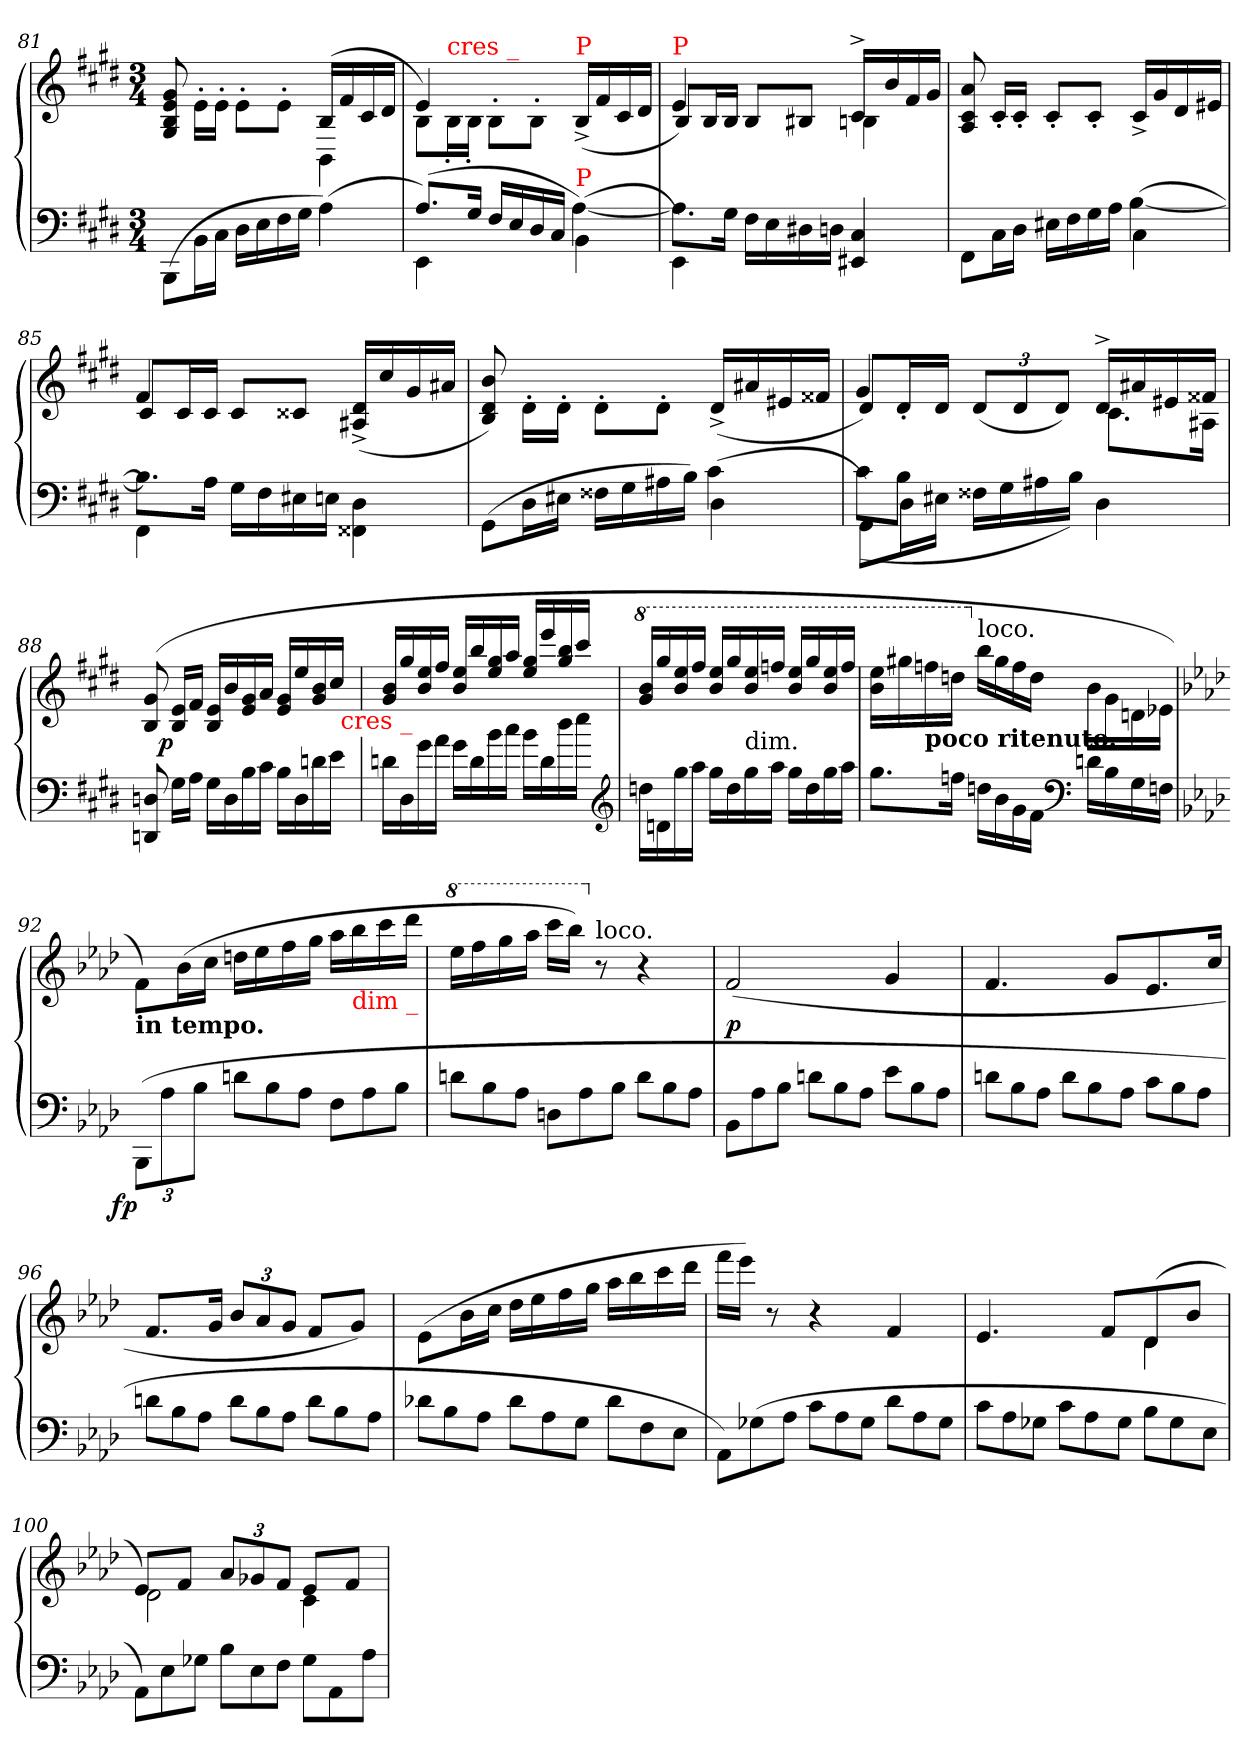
**kern	**kern	**dynam
*part1	*part1	*part1
*staff2	*staff1	*staff1/2
*clefF4	*clefG2	*
*k[f#c#g#d#]	*k[f#c#g#d#]	*
*M3/4	*M3/4	*
=81	=81	=81
*	*^	*
(>8BBB\L	8g#/ 8e/ 8B/ 8G#/	2ryy	.
16BBL	16e'>\LL	.	.
16C#JJ	16e'>JJ	.	.
16D#LL	8e'>\L	.	.
16E	.	.	.
16F#	8e'>J	.	.
16G#JJ	.	.	.
(<4A\)	(>16B/LL	4BB\	.
.	16f#	.	.
.	16c#	.	.
.	16d#JJ	.	.
=82	=82	=82	=82
*^	*	*	*
(<8.AL)	4EE	4e)	8BL	.
!	!	!	!LO:TX:a:color=red:t=cres _	!
.	.	.	16B'>L	.
16G#Jk	.	.	16B'>JJ	.
16F#/LL	4ryy	4ryy	8B'>\L	.
16E	.	.	.	.
16D#	.	.	8B'>J	.
16C#JJ	.	.	.	.
!	!	!LO:TX:a:color=red:t=P	!	!
!LO:TX:a:color=red:t=P	!	!	!	!
(>4BB\)	[4A	(>16B^>/LL	4ryy	.
.	.	16f#	.	.
.	.	16c#	.	.
.	.	16d#JJ	.	.
=83	=83	=83	=83	=83
!	!	!LO:TX:a:color=red:t=P	!	!
8.A\L]	4EE)	4e)	8B/L	.
.	.	.	16B/L	.
16G#Jk	.	.	16B/JJ	.
16F#\LL	4ryy	4ryy	8B/L	.
16E	.	.	.	.
16D#X	.	.	8B#X/J	.
16DnJJ	.	.	.	.
4ryy	4C# 4EE#X	16c#^>/LL	4Bn\	.
.	.	16b	.	.
.	.	16f#	.	.
.	.	16g#JJ	.	.
=84	=84	=84	=84	=84
8FF#\L	2ryy	8a/ 8c#/ 8A/	8ryy	.
16C#L	.	4.ryy	16c#'>LL	.
16D#\JJ	.	.	16c#'>JJ	.
16E#X\LL	.	.	8c#'>L	.
16F#\	.	.	.	.
16G#	.	.	8c#'>J	.
16AJJ	.	.	.	.
(>4C#\	[4B	16c#^>/LL	4ryy	.
.	.	16g#	.	.
.	.	16d#	.	.
.	.	16e#XJJ	.	.
=85	=85	=85	=85	=85
8.B\L]	4FF#)	4f#	8c#/L	.
.	.	.	16c#/L	.
16AJk	.	.	16c#/JJ	.
16G#\LL	4ryy	4ryy	8c#\L	.
16F#	.	.	.	.
16E#X	.	.	8c##X/J	.
16EnJJ	.	.	.	.
4ryy	4D#\ 4FF##X\	(>16d#^</ 16A#X^</LL	4ryy	.
.	.	16cc#	.	.
.	.	16g#	.	.
.	.	16a#XJJ	.	.
*	*	*v	*v	*
=86	=86	=86	=86
(>8GG#\L	2ryy	8b 8d# 8B)	.
16D#L	.	16d#'>\LL	.
16E#XJJ	.	16d#'>JJ	.
16F##XLL	.	8d#'>\L	.
16G#	.	.	.
16A#X	.	8d#'>J	.
16BJJ)	.	.	.
(>4D#\	4c#\	(>16d#^</LL	.
.	.	16a#/	.
.	.	16e#X/	.
.	.	16f##X/JJ	.
=87	=87	=87	=87
*	*	*^	*
8c#\L	(>8GG#\L)	4g#)	8d#/L	.
8B\J	16D#L	.	16d#'L	.
.	16E#XJJ	.	16d#JJ	.
*	*	*	*Xbrackettup	*
2ryy	16F##XLL	8ryy	(<12d#L	.
.	16G#	.	.	.
.	.	.	12d#	.
.	16A#X	8ryy	.	.
.	.	.	12d#J)	.
.	16BJJ)	.	.	.
.	4D#	16d#^>LL	8.c#L	.
.	.	16a#X	.	.
.	.	16e#X	.	.
.	.	16f##XJJ	16A#XJk	.
*v	*v	*	*	*
=88	=88	=88	=88
8Dn/ 8DDn/	(>8g# 8B	2ryy	fz fz
!	!	!	!LO:DY:n=2:rj
16G#LL	16e 16BLL	.	p
16AJJ	16f#JJ	.	.
16G#LL	16e 16BLL	.	.
16D	16b	.	.
16B	16g# 16e	.	.
16c#JJ	16aJJ	.	.
16BLL	16g#/ 16e/LL	8..ryy	.
16D	16ee	.	.
16dn	16b 16g#	.	.
16eJJ	16cc#JJ	.	.
!	!	!LO:TX:b:color=red:t=cres _	!
.	.	16ryy	.
32ryy	32ryy	.	.
*	*v	*v	*
=89	=89	=89
16dnLL	16b 16g#LL	.
16D#	16gg#	.
16g#\	16ee/ 16b/	.
16a\JJ	16ff#/JJ	.
16g#\LL	16ee/ 16b/LL	.
16d\	16bb/	.
16b\	16gg#/ 16ee/	.
16cc#\JJ	16aa/JJ	.
16b\LL	16gg#/ 16ee/LL	.
16d\	16eee/	.
16dd#\	16bb/ 16gg#/	.
16ee\JJ	16ccc#/JJ	.
*clefG2	*	*
=90	=90	=90
*	*8va	*
16ddnLL	16bb/ 16gg#/LL	.
16d	16ggg#	.
16gg#	16eee 16bb	.
16aaJJ	16fff#JJ	.
16gg#LL	16eee/ 16bb/LL	.
16dd	16ggg#	.
!	!LO:TX:c:t=dim.	!
16gg#	16eee 16bb	.
16aaJJ	16fffnJJ	.
16gg#LL	16eee/ 16bb/LL	.
16dd	16ggg#	.
16gg#	16eee 16bb	.
16aaJJ	16fffJJ	.
=91	=91	=91
8.gg#L	16eee 16bbLL	.
.	16ggg#X	.
!	!LO:TX:b:B:t=poco ritenuto.	!
.	16fffn	.
16ffnJk	16dddnJJ	.
*	*X8va	*
!	!LO:TX:a:t=loco.	!
16ddn\LL	16bbLL	.
16b	16gg#	.
16g#	16ff	.
16f#JJ	16ddJJ	.
*clefF4	*	*
16dnLL	16b\LL	.
16B	16g#	.
16G#	16d	.
16FnJJ	16e-XJJ	.
=92	=92	=92
*k[b-e-a-d-]	*k[b-e-a-d-]	*
*Xbrackettup	*	*
!	!LO:TX:b:B:t=in tempo.	!
!	!	!LO:DY:b=2:rj
(>12BBB-\L	8f\L)	fp
12A-\	.	.
.	(>16b-\L	.
12B-\J	.	.
.	16ccJJ	.
*Xtuplet	*	*
12dnL	16ddnLL	.
.	16ee-	.
12B-	.	.
.	16ff	.
12A-J	.	.
.	16ggJJ	.
12FL	16aa-LL	.
!	!LO:TX:b:color=red:t=dim _	!
.	16bb-	.
12A-	.	.
.	16ccc	.
12B-J	.	.
.	16ddd-JJ	.
=93	=93	=93
*	*8va	*
12dnL	16eee-LL	.
.	16fff	.
12B-	.	.
.	16ggg	.
12A-J	.	.
.	16aaa-JJ	.
12DL	16ccccLL	.
.	16bbb-JJ)	.
12A-	.	.
*	*X8va	*
!	!LO:TX:a:t=loco.	!
.	8r	.
12B-J	.	.
12dL	4r	.
12B-	.	.
12A-J	.	.
=94	=94	=94
12BB-L	(>2f	p
12A-	.	.
12B-J	.	.
12dnL	.	.
12B-	.	.
12A-J	.	.
12e-\L	4g/	.
12B-	.	.
12A-J	.	.
=95	=95	=95
12dn\L	4.f/	.
12B-	.	.
12A-J	.	.
12d\L	.	.
12B-	.	.
.	8gL	.
12A-J	.	.
12cL	8.e-	.
12B-	.	.
12A-J	.	.
.	16ccJk	.
=96	=96	=96
12dnL	8.fL	.
12B-	.	.
12A-J	.	.
.	16gJk	.
12dL	12b-L	.
12B-	12a-	.
12A-J	12gJ	.
12dL	8fL	.
12B-	.	.
.	8gJ)	.
12A-J	.	.
=97	=97	=97
12d-XL	(>8e-\L	.
12B-	.	.
.	16b-L	.
12A-J	.	.
.	16ccJJ	.
12d-L	16dd-LL	.
.	16ee-	.
12A-	.	.
.	16ff	.
12GJ	.	.
.	16ggJJ	.
12d-L	16aa-LL	.
.	16bb-	.
12F	.	.
.	16ccc	.
12E-J	.	.
.	16ddd-JJ	.
=98	=98	=98
12AA-L)	16fffLL	.
.	16eee-JJ)	.
(>12G-X	.	.
.	8r	.
12A-J	.	.
12cL	4r	.
12A-	.	.
12G-J	.	.
12d-L	4f	.
12A-	.	.
12G-J	.	.
=99	=99	=99
*	*^	*
12cL	4.e-	2ryy	.
12A-	.	.	.
12G-XJ	.	.	.
12cL	.	.	.
12A-	.	.	.
.	8fL	.	.
12G-J	.	.	.
12B-L	(<8d-	4d-	.
12G-	.	.	.
.	8b-J	.	.
12E-J	.	.	.
=100	=100	=100	=100
12AA-L)	8e-L)	2d-	.
12E-	.	.	.
.	8fJ	.	.
12G-XJ	.	.	.
12B-L	12a-L	.	.
12E-	12g-X	.	.
12FJ	12fJ	.	.
12G-L	8e-L	4c	.
12AA-	.	.	.
.	8fJ	.	.
12A-J	.	.	.
*	*v	*v	*
=	=	=
*-	*-	*-
